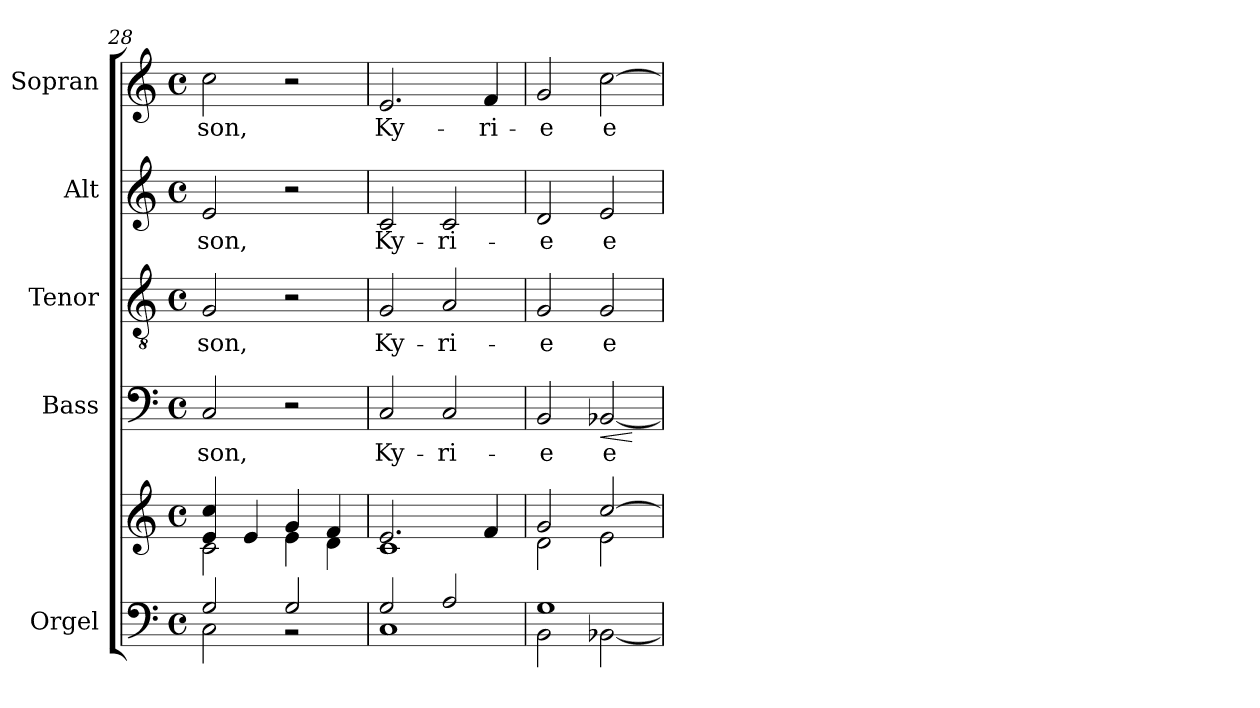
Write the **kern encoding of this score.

**kern	**kern	**kern	**text	**dynam	**kern	**text	**kern	**text	**kern	**text
*part5	*part5	*part4	*part4	*part4	*part3	*part3	*part2	*part2	*part1	*part1
*staff6	*staff5	*staff4	*staff4	*staff4	*staff3	*staff3	*staff2	*staff2	*staff1	*staff1
*I"Orgel	*	*I"Bass	*	*	*I"Tenor	*	*I"Alt	*	*I"Sopran	*
*I'Org.	*	*I'B.	*	*	*I'T.	*	*I'A.	*	*I'S.	*
*clefF4	*clefG2	*clefF4	*	*	*clefGv2	*	*clefG2	*	*clefG2	*
*k[]	*k[]	*k[]	*	*	*k[]	*	*k[]	*	*k[]	*
*C:	*C:	*C:	*	*	*C:	*	*C:	*	*C:	*
*M4/4	*M4/4	*M4/4	*	*	*M4/4	*	*M4/4	*	*M4/4	*
*met(c)	*met(c)	*met(c)	*	*	*met(c)	*	*met(c)	*	*met(c)	*
=28	=28	=28	=28	=28	=28	=28	=28	=28	=28	=28
*^	*^	*	*	*	*	*	*	*	*	*
!	!	!	!	!	!LO:LY:b	!	!	!LO:LY:b	!	!LO:LY:b	!	!LO:LY:b
2G/	2C\	4e/ 4cc/	2c\	2C/	-son,	.	2G/	-son,	2e/	-son,	2cc\	-son,
.	.	4e/	.	.	.	.	.	.	.	.	.	.
2G/	2r	4g/	4e\	2r	.	.	2r	.	2r	.	2r	.
.	.	4f/	4d\	.	.	.	.	.	.	.	.	.
=29	=29	=29	=29	=29	=29	=29	=29	=29	=29	=29	=29	=29
!	!	!	!	!	!LO:LY:b	!	!	!LO:LY:b	!	!LO:LY:b	!	!LO:LY:b
2G/	1C	2.e/	1c	2C/	Ky-	.	2G/	Ky-	2c/	Ky-	2.e/	Ky-
!	!	!	!	!	!LO:LY:b	!	!	!LO:LY:b	!	!LO:LY:b	!	!
2A/	.	.	.	2C/	-ri-	.	2A/	-ri-	2c/	-ri-	.	.
!	!	!	!	!	!	!	!	!	!	!	!	!LO:LY:b
.	.	4f/	.	.	.	.	.	.	.	.	4f/	-ri-
=30	=30	=30	=30	=30	=30	=30	=30	=30	=30	=30	=30	=30
!	!	!	!	!	!LO:LY:b	!	!	!LO:LY:b	!	!LO:LY:b	!	!LO:LY:b
1G	2BB\	2g/	2d\	2BB/	-e	.	2G/	-e	2d/	-e	2g/	-e
!	!	!	!	!	!LO:LY:b	!LO:HP:b	!	!LO:LY:b	!	!LO:LY:b	!	!LO:LY:b
.	[<2BB-X\	[>2cc/	2e\	[2BB-X/	e-	<	2G/	e-	2e/	e-	[2cc\	e-
*v	*v	*	*	*	*	*	*	*	*	*	*	*
*	*v	*v	*	*	*	*	*	*	*	*	*
.	.	.	.	[	.	.	.	.	.	.
=	=	=	=	=	=	=	=	=	=	=
*-	*-	*-	*-	*-	*-	*-	*-	*-	*-	*-
